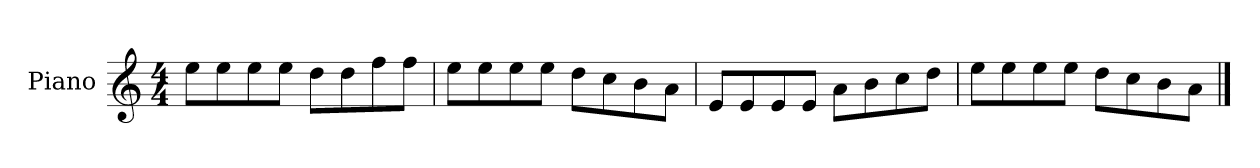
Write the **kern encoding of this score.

**kern
*part1
*staff1
*I"Piano
*I'P-no
*clefG2
*k[]
*M4/4
*MM90
=1
8ee\L
8ee\
8ee\
8ee\J
8dd\L
8dd\
8ff\
8ff\J
=2
8ee\L
8ee\
8ee\
8ee\J
8dd\L
8cc\
8b\
8a\J
=3
8e/L
8e/
8e/
8e/J
8a\L
8b\
8cc\
8dd\J
=4
8ee\L
8ee\
8ee\
8ee\J
8dd\L
8cc\
8b\
8a\J
==
*-
